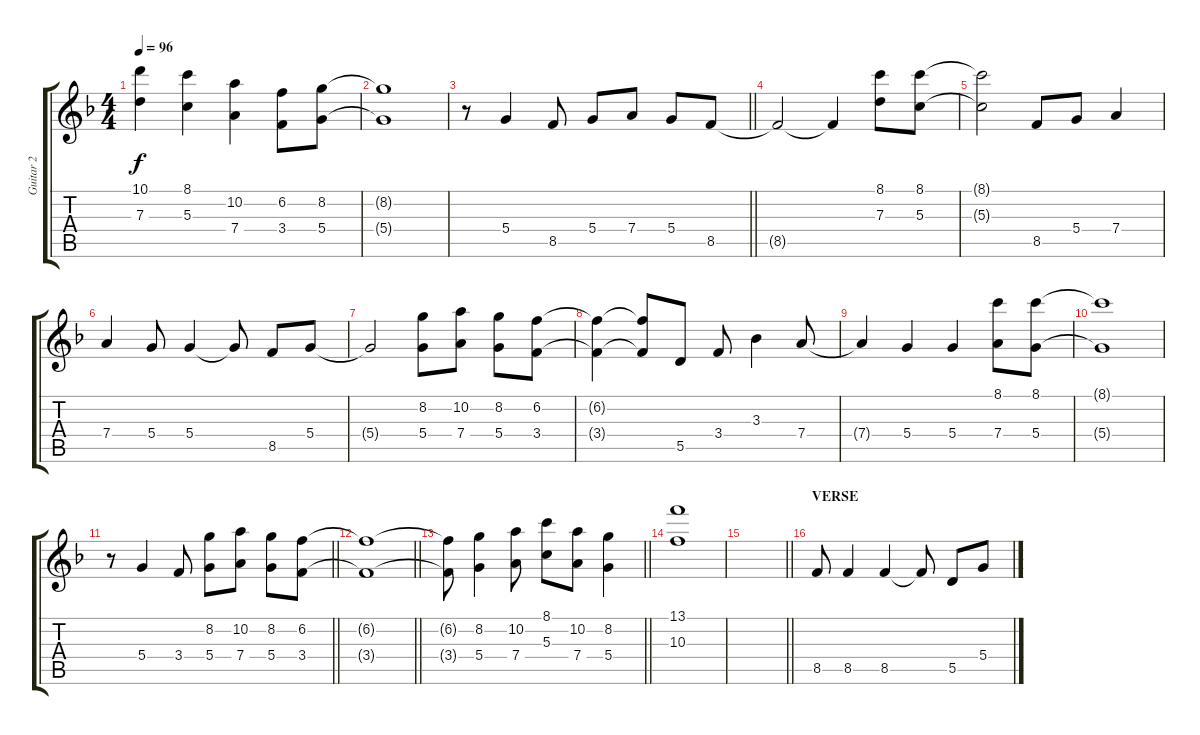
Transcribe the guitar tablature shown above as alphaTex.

\track ("Guitar 2" "Guitar 2") {instrument acousticguitarnylon}
\staff {score tabs}
\tuning (E4 B3 G3 D3 A2 E2) {hide}
\ts (4 4)
\tempo 96
\clef g2
\ks f
(10.1{t} 7.3{t}).4{dy f} (8.1 5.3).4 (10.2 7.4).4 (6.2 3.4).8 (8.2 5.4).8 |
(8.2{t} 5.4{t}).1 |
\barLineRight lightlight
r.8 5.4.4 8.5.8 5.4.8 7.4.8 5.4.8 8.5.8 |
\section ("" "")
8.5{t}.2 8.5{t}.4 (8.1 7.3).8 (8.1 5.3).8 |
(8.1{t} 5.3{t}).2 8.5.8 5.4.8 7.4.4 |
7.4.4 5.4.8 5.4.4 5.4{t}.8 8.5.8 5.4.8 |
5.4{t}.2 (8.2 5.4).8 (10.2 7.4).8 (8.2 5.4).8 (6.2 3.4).8 |
(6.2{t} 3.4{t}).4 (6.2{t} 3.4{t}).8 5.5.8 3.4.8 3.3.4 7.4.8 |
7.4{t}.4 5.4.4 5.4.4 (8.1 7.4).8 (8.1 5.4).8 |
(8.1{t} 5.4{t}).1 |
\barLineRight lightlight
r.8 5.4.4 3.4.8 (8.2 5.4).8 (10.2 7.4).8 (8.2 5.4).8 (6.2 3.4).8 |
\section ("" "")
\barLineRight lightlight
(6.2{t} 3.4{t}).1 |
\barLineRight lightlight
(6.2{t} 3.4{t}).8 (8.2 5.4).4 (10.2 7.4).8 (8.1 5.3).8 (10.2 7.4).8 (8.2 5.4).4 |
\section ("" "")
(13.1 10.3).1 |
\barLineRight lightlight
|
\section ("" "VERSE")
8.5.8 8.5.4 8.5.4 8.5{t}.8 5.5.8 5.4.8
